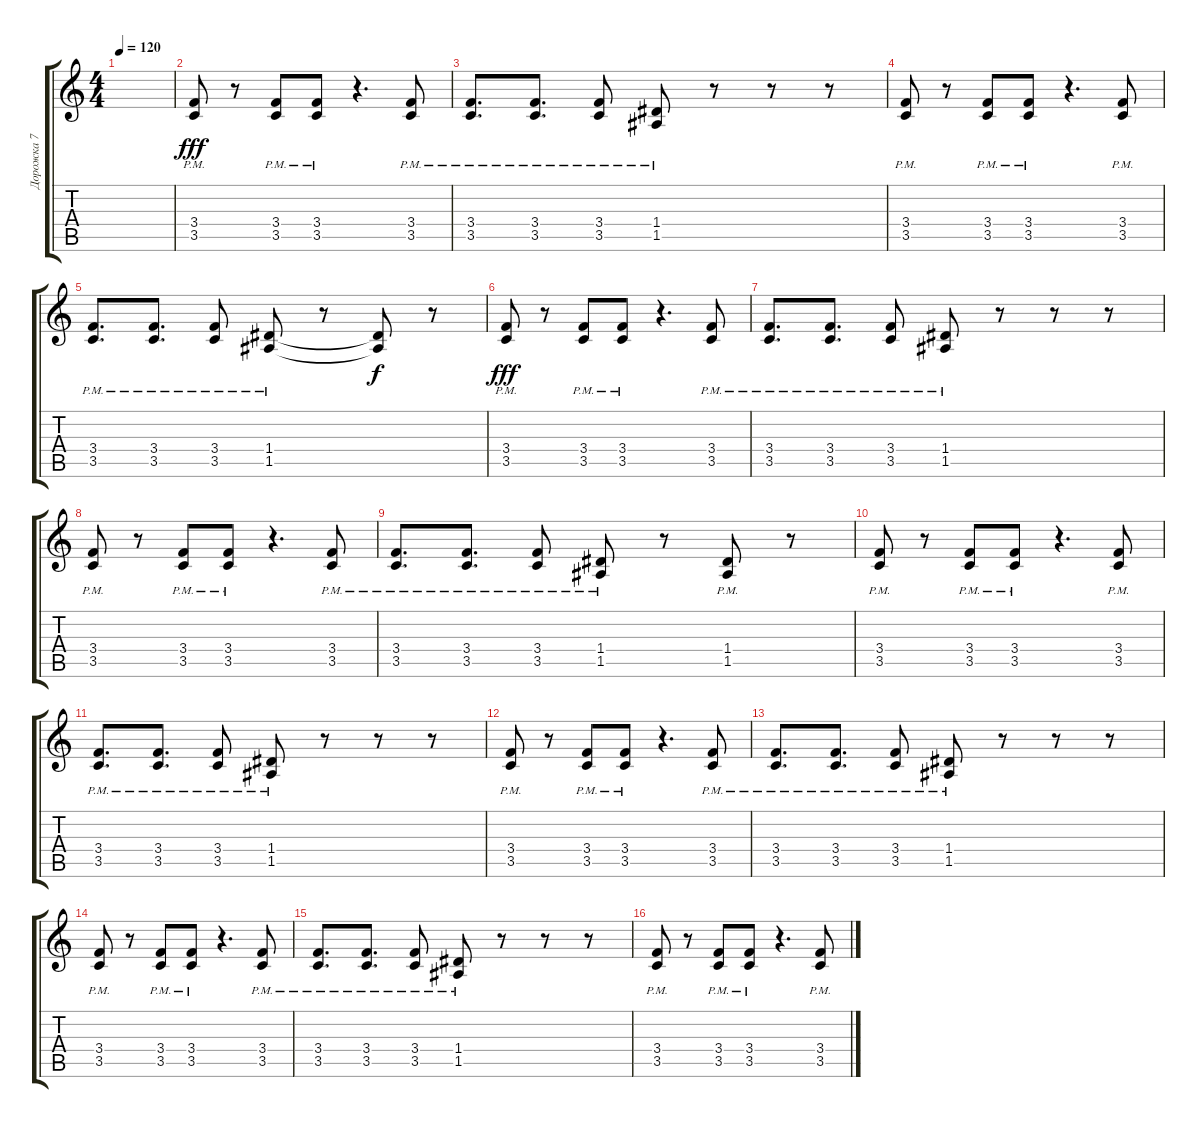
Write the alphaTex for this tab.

\track ("Дорожка 7" "Дорожка 7") {instrument distortionguitar}
\staff {score tabs}
\tuning (E4 B3 G3 D3 A2 E2) {hide}
\ts (4 4)
\tempo 120
\clef g2
\ks c
|
(3.4{pm} 3.5{pm}).8{dy fff} r.8 (3.4{pm} 3.5{pm}).8 (3.4{pm} 3.5{pm}).8 r.4{d} (3.4{pm} 3.5{pm}).8 |
(3.4{pm} 3.5{pm}).8{d} (3.4{pm} 3.5{pm}).8{d} (3.4{pm} 3.5{pm}).8 (1.4{pm} 1.5{pm}).8 r.8 r.8 r.8 |
(3.4{pm} 3.5{pm}).8 r.8 (3.4{pm} 3.5{pm}).8 (3.4{pm} 3.5{pm}).8 r.4{d} (3.4{pm} 3.5{pm}).8 |
(3.4{pm} 3.5{pm}).8{d} (3.4{pm} 3.5{pm}).8{d} (3.4{pm} 3.5{pm}).8 (1.4{pm} 1.5{pm}).8 r.8 (1.4{t} 1.5{t}).8{dy f} r.8 |
(3.4{pm} 3.5{pm}).8{dy fff} r.8 (3.4{pm} 3.5{pm}).8 (3.4{pm} 3.5{pm}).8 r.4{d} (3.4{pm} 3.5{pm}).8 |
(3.4{pm} 3.5{pm}).8{d} (3.4{pm} 3.5{pm}).8{d} (3.4{pm} 3.5{pm}).8 (1.4{pm} 1.5{pm}).8 r.8 r.8 r.8 |
(3.4{pm} 3.5{pm}).8 r.8 (3.4{pm} 3.5{pm}).8 (3.4{pm} 3.5{pm}).8 r.4{d} (3.4{pm} 3.5{pm}).8 |
(3.4{pm} 3.5{pm}).8{d} (3.4{pm} 3.5{pm}).8{d} (3.4{pm} 3.5{pm}).8 (1.4{pm} 1.5{pm}).8 r.8 (1.4{pm} 1.5{pm}).8 r.8 |
(3.4{pm} 3.5{pm}).8 r.8 (3.4{pm} 3.5{pm}).8 (3.4{pm} 3.5{pm}).8 r.4{d} (3.4{pm} 3.5{pm}).8 |
(3.4{pm} 3.5{pm}).8{d} (3.4{pm} 3.5{pm}).8{d} (3.4{pm} 3.5{pm}).8 (1.4{pm} 1.5{pm}).8 r.8 r.8 r.8 |
(3.4{pm} 3.5{pm}).8 r.8 (3.4{pm} 3.5{pm}).8 (3.4{pm} 3.5{pm}).8 r.4{d} (3.4{pm} 3.5{pm}).8 |
(3.4{pm} 3.5{pm}).8{d} (3.4{pm} 3.5{pm}).8{d} (3.4{pm} 3.5{pm}).8 (1.4{pm} 1.5{pm}).8 r.8 r.8 r.8 |
(3.4{pm} 3.5{pm}).8 r.8 (3.4{pm} 3.5{pm}).8 (3.4{pm} 3.5{pm}).8 r.4{d} (3.4{pm} 3.5{pm}).8 |
(3.4{pm} 3.5{pm}).8{d} (3.4{pm} 3.5{pm}).8{d} (3.4{pm} 3.5{pm}).8 (1.4{pm} 1.5{pm}).8 r.8 r.8 r.8 |
(3.4{pm} 3.5{pm}).8 r.8 (3.4{pm} 3.5{pm}).8 (3.4{pm} 3.5{pm}).8 r.4{d} (3.4{pm} 3.5{pm}).8
